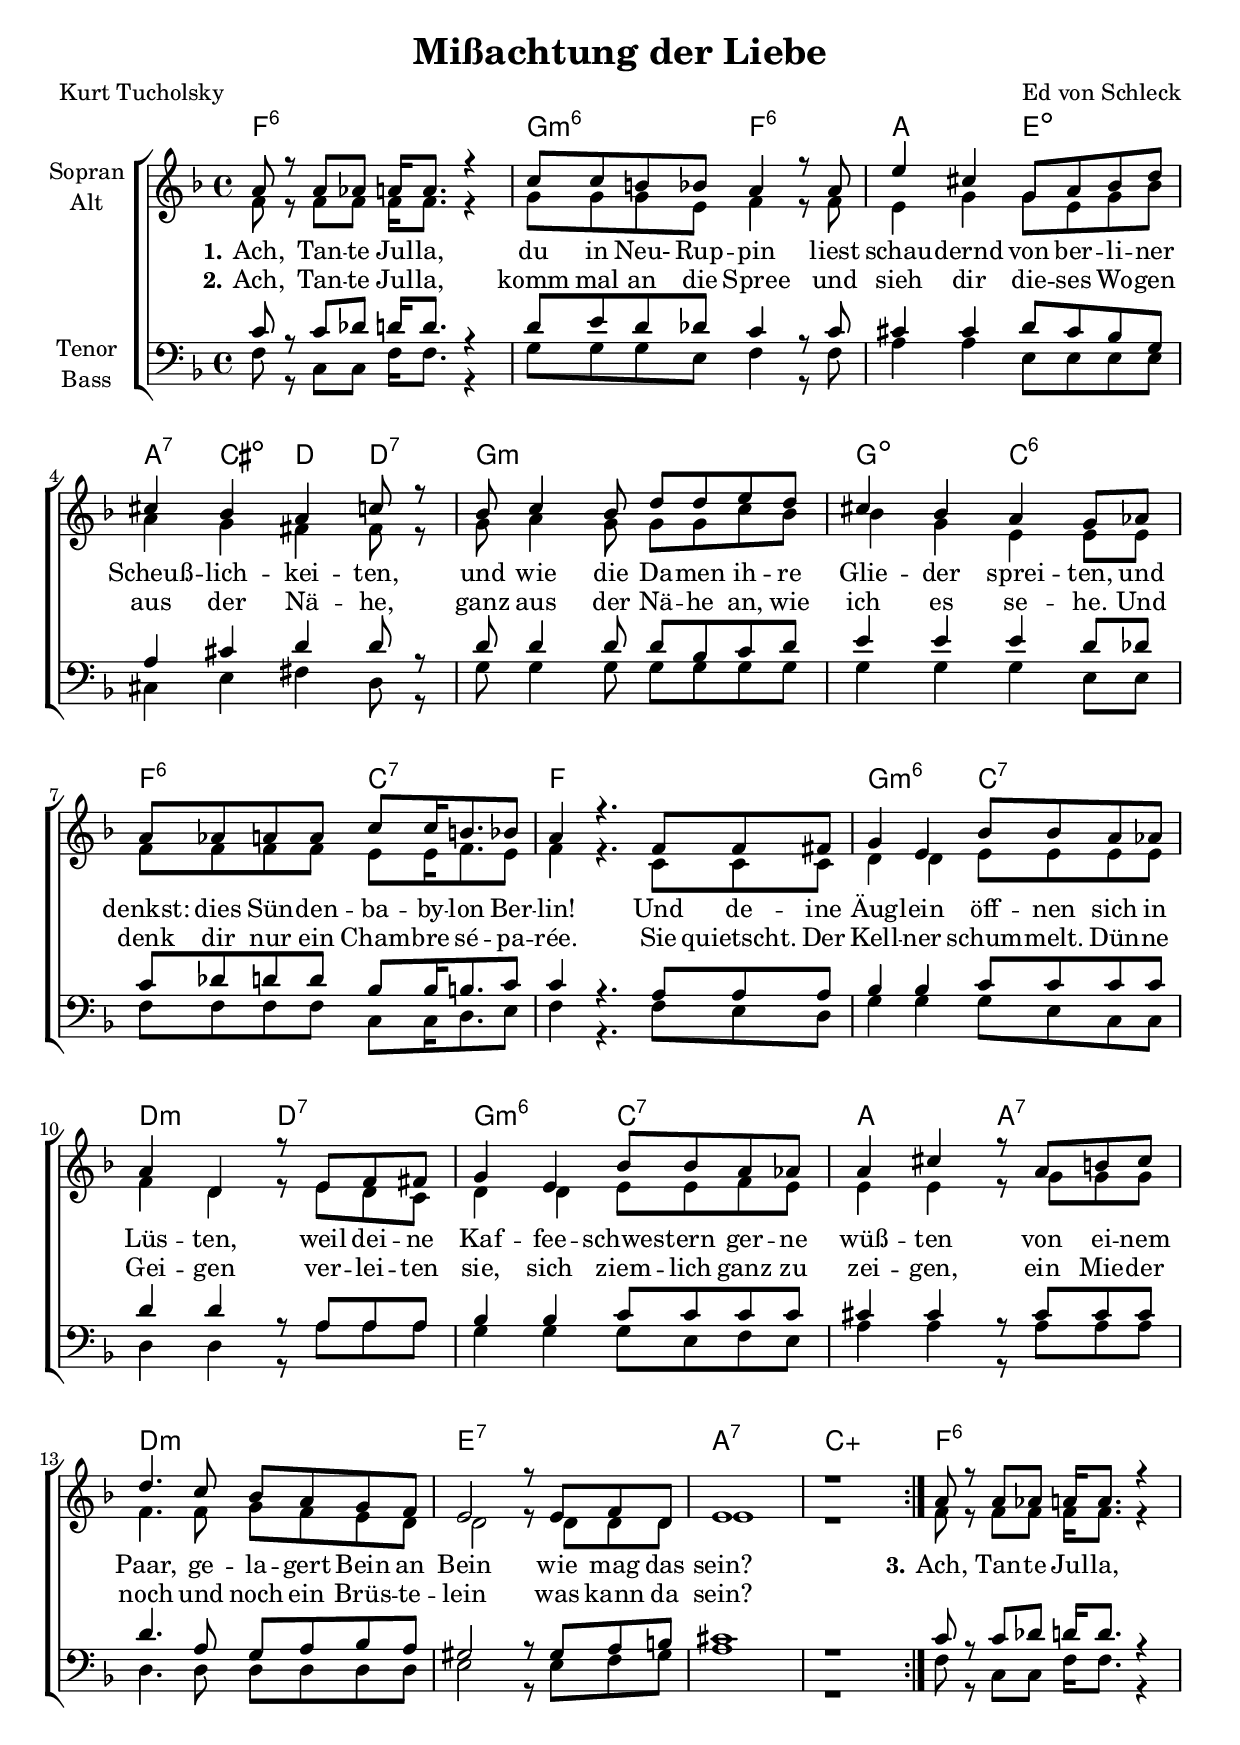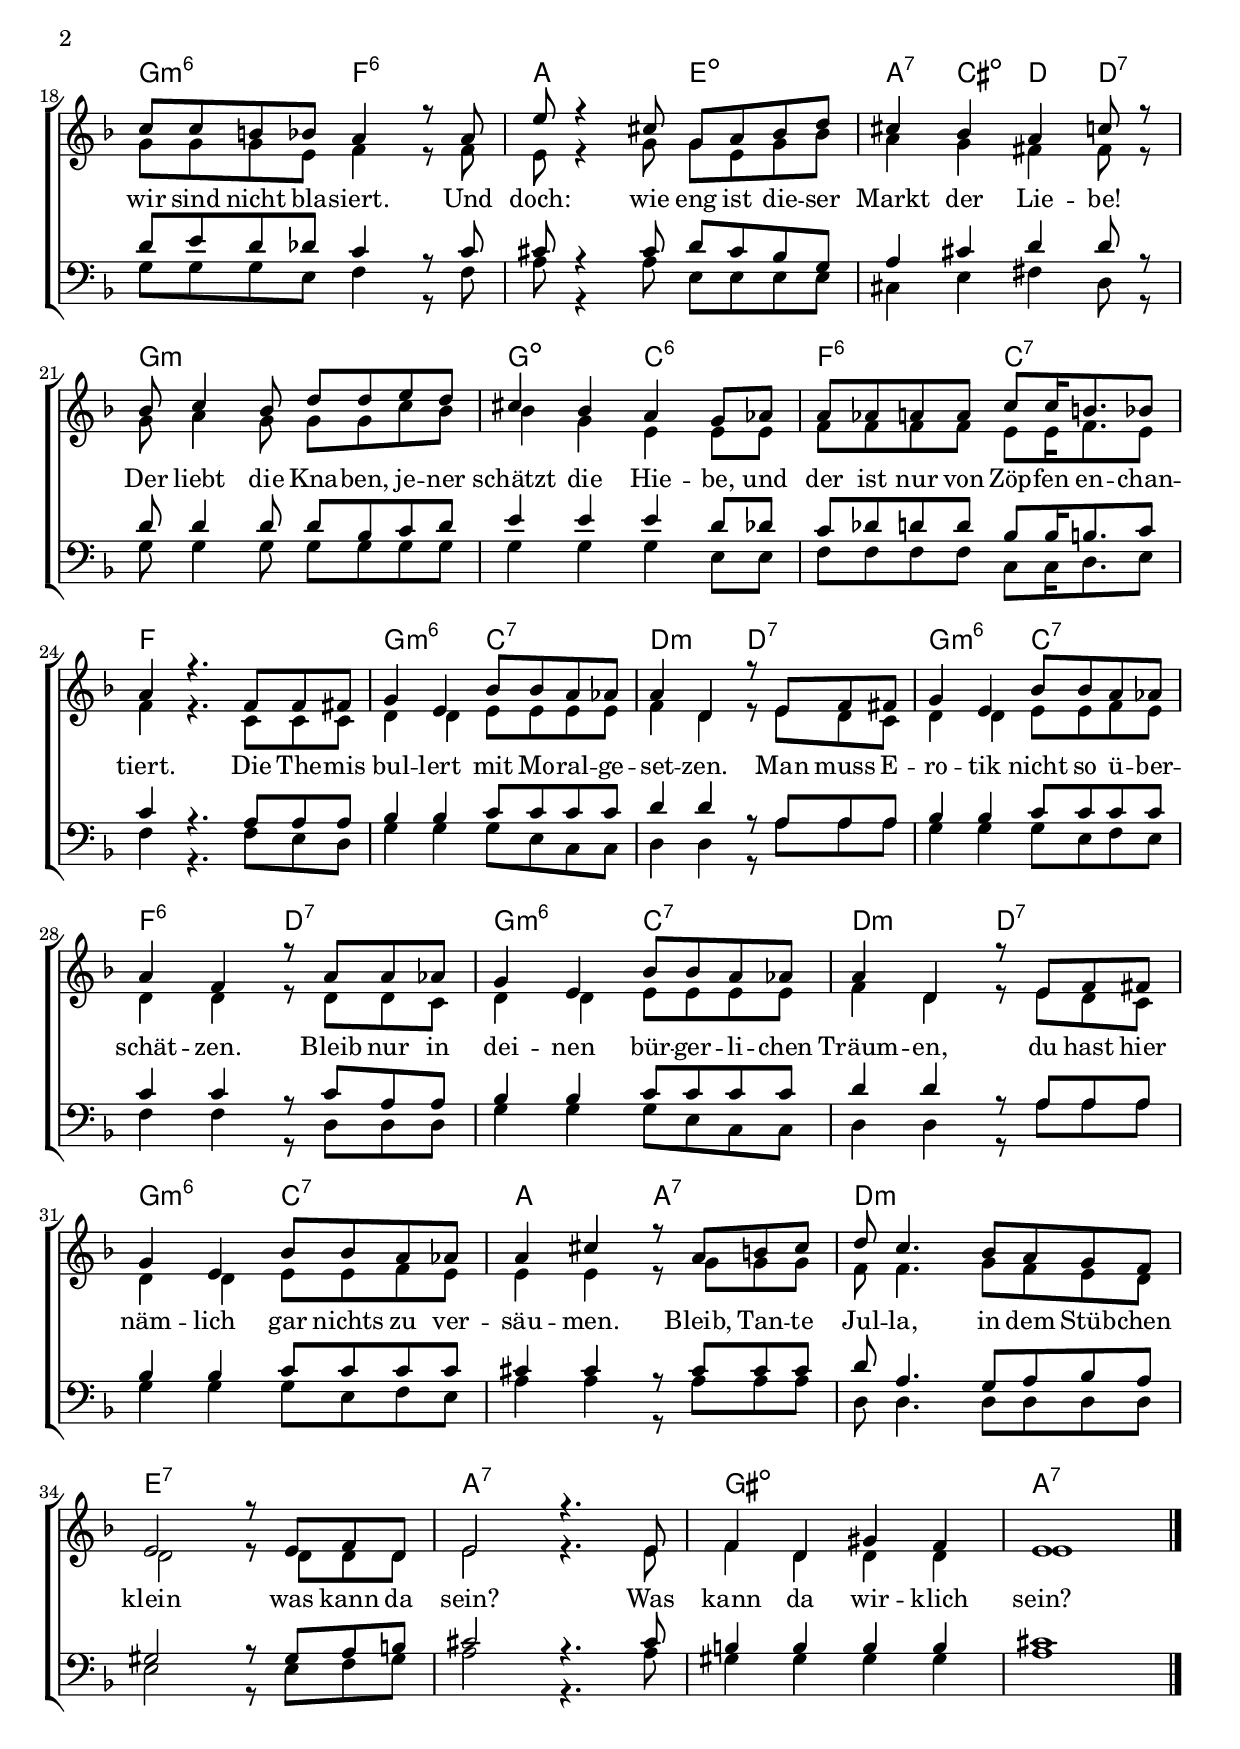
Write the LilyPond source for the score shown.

\version "2.19.53"

\header {
  title = "Mißachtung der Liebe"
  composer = "Ed von Schleck"
  poet = "Kurt Tucholsky"
}

global = {
  \key f \major
  \time 4/4
}

chordNames = \chordmode {
  \global
  \germanChords
  \repeat volta 2 {
  f1:6 g2:m6 f:6
  a2 e:dim a4:7 cis:dim d d:7
  g1:m g2:dim c:6
  f:6 c:7 f1
  
  g2:m6 c:7 d:m d:7
  g2:m6 c:7 a a:7
  d1:m e:7
  a:7 c:aug
  }
  
  f1:6 g2:m6 f:6
  a2 e:dim a4:7 cis:dim d d:7
  g1:m g2:dim c:6
  f:6 c:7 f1
  
  g2:m6 c:7 d:m d:7
  g2:m6 c:7 f:6 d:7
  g2:m6 c:7 d:m d:7
  g2:m6 c:7 a a:7
  d1:m e:7
  a:7 gis:dim a:7
  \bar "|."
}

soprano = \relative c'' {
  \global
  a8 r a as a16 a8. r4
  c8 c b bes a4 r8 a
  e'4 cis g8 a bes d
  cis4 bes a c8 r
  
  bes8 c4 bes8 d d e d
  cis4 bes a g8 as
  a as a a c c16 b8. bes8
  a4 r4. f8 f fis
  
  g4 e bes'8 bes a as
  a4 d, r8 e f fis
  g4 e bes'8 bes a as
  a4 cis r8 a b cis
  
  d4. c8 bes a g f
  e2 r8 e f d
  e1
  r
  
  
  a8 r a as a16 a8. r4
  c8 c b bes a4 r8 a
  e' r4 cis8 g a bes d
  cis4 bes a c8 r
  
  bes8 c4 bes8 d d e d
  cis4 bes a g8 as
  a as a a c c16 b8. bes8
  a4 r4. f8 f fis
  
  g4 e bes'8 bes a as
  a4 d, r8 e f fis
  g4 e bes'8 bes a as
  a4 f r8 a a as
  
  g4 e bes'8 bes a as
  a4 d, r8 e f fis
  g4 e bes'8 bes a as
  a4 cis r8 a b cis
  
  d8 c4. bes8 a g f
  e2 r8 e f d
  e2 r4. e8
  f4 d gis f
  e1
}

alto = \relative c' {
  \global
  f8 r f f f16 f8. r4
  g8 g g e f4 r8 f
  e4 g g8 e g bes
  a4 g fis fis8 r
  
  g8 a4 g8 g g c bes
  bes4 g e e8 e
  f f f f e e16 f8. e8
  f4 r4. c8 c c
  
  d4 d e8 e e e
  f4 d r8 e d c
  d4 d e8 e f e
  e4 e r8 g8 g g
  
  f4. f8 g f e d
  d2 r8 d d d
  e1
  r
  
  
  f8 r f f f16 f8. r4
  g8 g g e f4 r8 f
  e r4 g8 g e g bes
  a4 g fis fis8 r
  
  g8 a4 g8 g g c bes
  bes4 g e e8 e
  f f f f e e16 f8. e8
  f4 r4. c8 c c
  
  d4 d e8 e e e
  f4 d r8 e d c
  d4 d e8 e f e
  d4 d r8 d8 d c
  
  d4 d e8 e e e
  f4 d r8 e d c
  d4 d e8 e f e
  e4 e r8 g8 g g
  
  f8 f4. g8 f e d
  d2 r8 d d d
  e2 r4. e8
  f4 d d d
  
  e1
}

tenor = \relative c' {
  \global
  c8 r c des d16 d8. r4
  d8 e d des c4 r8 c
  cis4 cis d8 cis bes g
  a4 cis d d8 r
  
  d8 d4 d8 d bes c d
  e4 e e d8 des
  c des d8 d bes8 bes16 b8. c8
  c4 r4. a8 a a
  
  bes4 bes c8 c c c 
  d4 d r8 a a a
  bes4 bes c8 c c c
  cis4 cis r8 cis cis cis
  
  d4. a8 g a bes a
  gis2 r8 gis a b
  cis1
  r
  
  c8 r c des d16 d8. r4
  d8 e d des c4 r8 c
  cis r4 cis8 d cis bes g
  a4 cis d d8 r
  
  d8 d4 d8 d bes c d
  e4 e e d8 des
  c des d8 d bes8 bes16 b8. c8
  c4 r4. a8 a a
  
  bes4 bes c8 c c c 
  d4 d r8 a a a
  bes4 bes c8 c c c
  c4 c r8 c a a
  
  bes4 bes c8 c c c 
  d4 d r8 a a a
  bes4 bes c8 c c c
  cis4 cis r8 cis cis cis
  
  d8 a4. g8 a bes a
  gis2 r8 gis a b
  cis2 r4. cis8
  b4 b b b
  cis1
}

bass = \relative c {
  \global
  f8 r c c f16 f8. r4
  g8 g g e f4 r8 f
  a4 a e8 e e e
  cis4 e fis d8 r
  
  g8 g4 g8 g g g g
  g4 g g e8 e
  f8 f f f c c16 d8. e8
  f4 r4. f8 e d
  
  g4 g g8 e c c
  d4 d r8 a' a a
  g4 g g8 e f e
  a4 a r8 a a a
  
  d,4. d8 d d d d
  e2 r8 e f gis
  a1
  r
  
  
  f8 r c c f16 f8. r4
  g8 g g e f4 r8 f
  a r4 a8 e e e e
  cis4 e fis d8 r
  
  g8 g4 g8 g g g g
  g4 g g e8 e
  f8 f f f c c16 d8. e8
  f4 r4. f8 e d
  
  g4 g g8 e c c
  d4 d r8 a' a a
  g4 g g8 e f e
  f4 f r8 d d d
  
  g4 g g8 e c c
  d4 d r8 a' a a
  g4 g g8 e f e
  a4 a r8 a a a
  
  d,8 d4. d8 d d d
  e2 r8 e f gis
  a2 r4. a8
  gis4 gis gis gis
  a1
}

verseOne = \lyricmode {
  \set stanza = "1."
  Ach, Tan -- te Jul -- la, du in Neu- Rup -- pin
  liest schau -- dernd von ber -- li -- ner Scheuß -- lich -- kei -- ten,
  und wie die Da -- men ih -- re Glie -- der sprei -- ten,
  und denkst: dies Sün -- den -- ba -- by -- lon Ber -- lin!
  Und de -- ine Äug -- lein öff -- nen sich in Lüs -- ten,
  weil dei -- ne Kaf -- fee -- schwes -- tern ger -- ne wüß -- ten
  von ei -- nem Paar, ge -- la -- gert Bein an Bein
  wie mag das sein?
  
  \set stanza = "3."
  Ach, Tan -- te Jul -- la, wir sind nicht bla -- siert.
  Und doch: wie eng ist die -- ser Markt der Lie -- be!
  Der liebt die Kna -- ben, je -- ner schätzt die Hie -- be,
  und der ist nur von Zöp -- fen en -- chan -- tiert.
  Die The -- mis bul -- lert mit Mo -- ral -- ge -- set -- zen.
  Man muss E -- ro -- tik nicht so ü -- ber -- schät -- zen.
  Bleib nur in dei -- nen bür -- ger -- li -- chen Träum -- en,
  du hast hier näm -- lich gar nichts zu ver -- säu -- men.
  Bleib, Tan -- te Jul -- la, in dem Stüb -- chen klein
  was kann da sein?
  Was kann da wir -- klich sein?
}

verseTwo = \lyricmode {
  \set stanza = "2."
  Ach, Tan -- te Jul -- la, komm mal an die Spree
  und sieh dir die -- ses Wo -- gen aus der Nä -- he,
  ganz aus der Nä -- he an, wie ich es se -- he.
  Und denk dir nur ein Cham -- bre sé -- pa -- rée.
  Sie quietscht. Der Kell -- ner schum -- melt. Dün -- ne Gei -- gen
  ver -- lei -- ten sie, sich ziem -- lich ganz zu zei -- gen,
  ein Mie -- der noch und noch ein Brüs -- te -- lein
  was kann da sein?       
}

chordsPart = \new ChordNames \chordNames


choirPart = \new ChoirStaff <<
  \new Staff \with {
    instrumentName = \markup \center-column { "Sopran" "Alt" }
  } <<
    \new Voice = "soprano" { \voiceOne \soprano }
    \new Voice = "alto" { \voiceTwo \alto }
  >>
  \new Lyrics \with {
    \override VerticalAxisGroup #'staff-affinity = #CENTER
  } \lyricsto "soprano" \verseOne
    \new Lyrics \with {
    \override VerticalAxisGroup #'staff-affinity = #CENTER
  }
  \lyricsto "soprano" \verseTwo
  \new Staff \with {
    instrumentName = \markup \center-column { "Tenor" "Bass" }
  } <<
    \clef bass
    \new Voice = "tenor" { \voiceOne \tenor }
    \new Voice = "bass" { \voiceTwo \bass }
  >>
>>

\score {
  <<
    \chordsPart
    \choirPart
  >>
  \layout { }
  \midi {
    \tempo 4=90
  }
}

\paper {
  page-count = #2
}
